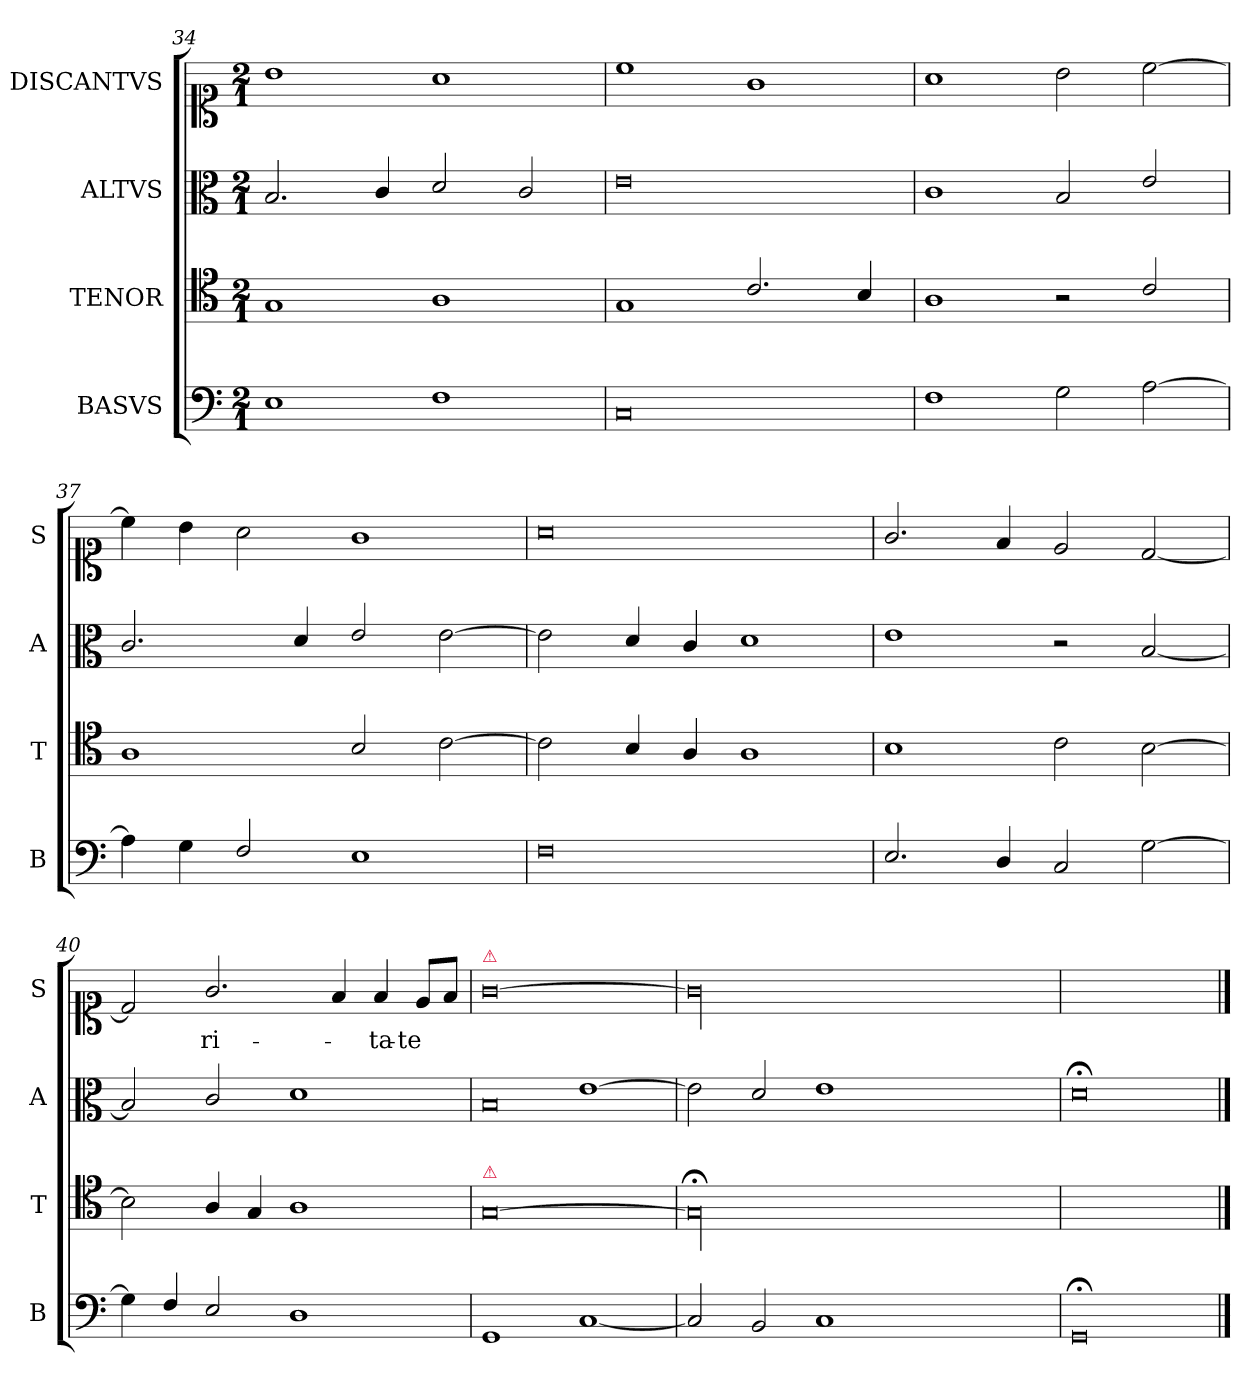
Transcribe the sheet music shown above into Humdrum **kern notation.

**kern	**kern	**kern	**kern	**text
*part4	*part3	*part2	*part1	*part1
*staff4	*staff3	*staff2	*staff1	*staff1
*I"BASVS	*I"TENOR	*I"ALTVS	*I"DISCANTVS	*
*I'B	*I'T	*I'A	*I'S	*
*clefF4	*clefC4	*clefC3	*clefC1	*
*k[]	*k[]	*k[]	*k[]	*
*G:mix	*G:mix	*G:mix	*G:mix	*
*M2/1	*M2/1	*M2/1	*M2/1	*
=34	=34	=34	=34	=34
1E	1G	2.B/	1b	.
.	.	4c/	.	.
1F	1A	2d/	1a	.
.	.	2c/	.	.
=35	=35	=35	=35	=35
0C	1G	0e	1cc	.
.	2.c/	.	1g	.
.	4B/	.	.	.
=36	=36	=36	=36	=36
1F	1A	1c	1a	.
2G\	2r	2B/	2b\	.
[2A\	2c/	2e/	[2cc\	.
=37	=37	=37	=37	=37
4A\]	1A	2.c/	4cc\]	.
4G\	.	.	4b\	.
2F/	.	.	2a\	.
.	.	4d/	.	.
1E	2B/	2e/	1g	.
.	[2c	[2e	.	.
=38	=38	=38	=38	=38
0F	2c]	2e]	0a	.
.	4B/	4d/	.	.
.	4A/	4c/	.	.
.	1A	1d	.	.
=39	=39	=39	=39	=39
2.E/	1B	1e	2.g/	.
4D/	.	.	4f/	.
2C/	2c\	2r	2e/	.
[2G\	[2B	[2B	[2d	.
=40	=40	=40	=40	=40
4G\]	2B]	2B]	2d]	.
4F/	.	.	.	.
2E/	4A/	2c/	2.g/	-ri-
.	4G/	.	.	.
1D	1A	1d	.	.
.	.	.	4f/	.
.	.	.	4f/	-ta-
.	.	.	8e/L	-te
.	.	.	8f/J	.
=41	=41	=41	=41	=41
!	!	!	!LO:TX:a:color=crimson:t=⚠	!
!	!LO:TX:a:color=crimson:t=⚠	!	!	!
!	!	!LO:N:vis=0	!	!
1GG	[0G\	1B	[0g	.
[1C	.	[1e	.	.
=42	=42	=42	=42	=42
2C]	00G;<\]	2e]	00g]	.
2BB/	.	2d/	.	.
1C	.	1e	.	.
0ryy	.	0ryy	.	.
=43	=43	=43	=43	=43
0GG;<	0ryy	0d;<	0ryy	.
==	==	==	==	==
*-	*-	*-	*-	*-
